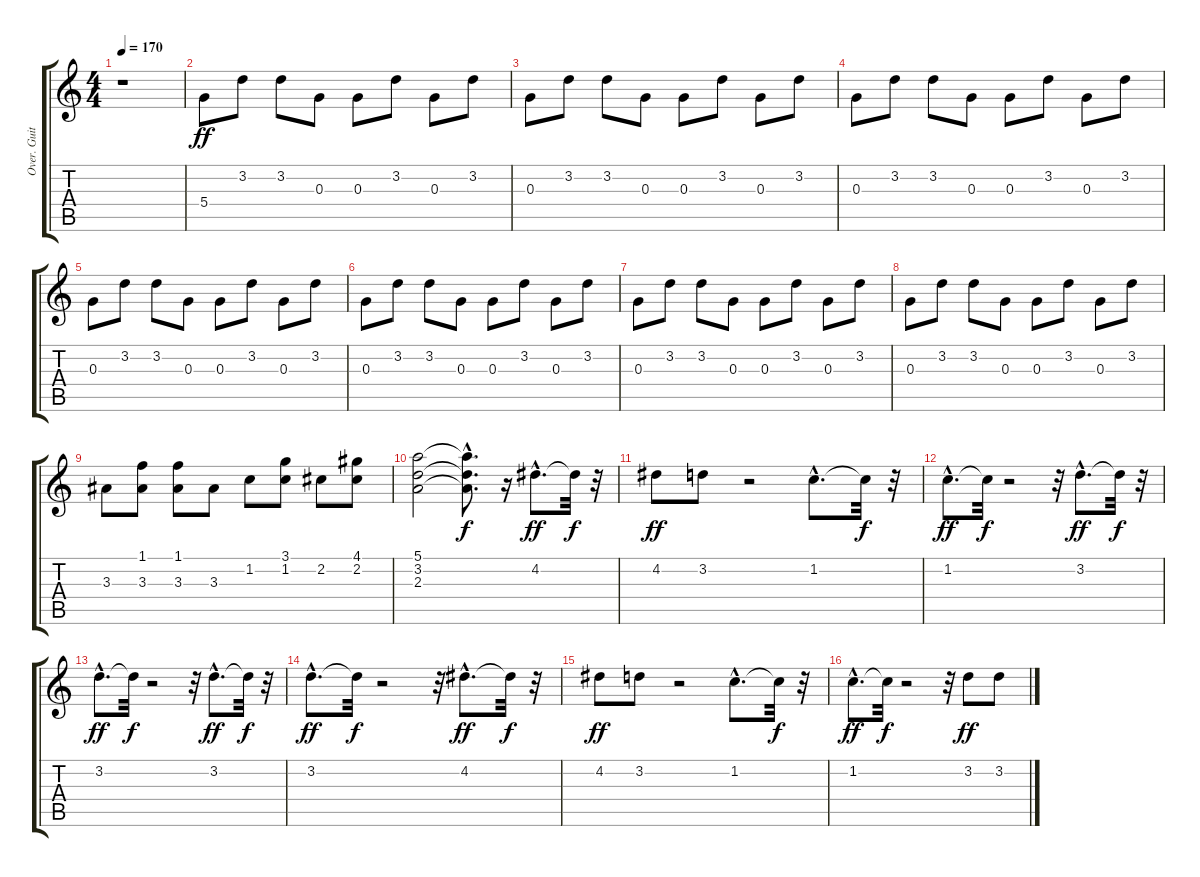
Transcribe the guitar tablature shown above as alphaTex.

\track ("Over. Guitar 1" "Over. Guit") {instrument overdrivenguitar}
\staff {score tabs}
\tuning (E4 B3 G3 D3 A2 E2) {hide}
\ts (4 4)
\tempo 170
\clef g2
\ks c
r.1{dy ff instrument overdrivenguitar} |
5.4.8 3.2.8 3.2.8 0.3.8 0.3.8 3.2.8 0.3.8 3.2.8 |
0.3.8 3.2.8 3.2.8 0.3.8 0.3.8 3.2.8 0.3.8 3.2.8 |
0.3.8 3.2.8 3.2.8 0.3.8 0.3.8 3.2.8 0.3.8 3.2.8 |
0.3.8 3.2.8 3.2.8 0.3.8 0.3.8 3.2.8 0.3.8 3.2.8 |
0.3.8 3.2.8 3.2.8 0.3.8 0.3.8 3.2.8 0.3.8 3.2.8 |
0.3.8 3.2.8 3.2.8 0.3.8 0.3.8 3.2.8 0.3.8 3.2.8 |
0.3.8 3.2.8 3.2.8 0.3.8 0.3.8 3.2.8 0.3.8 3.2.8 |
3.3.8 (1.1 3.3).8 (1.1 3.3).8 3.3.8 1.2.8 (3.1 1.2).8 2.2.8 (4.1 2.2).8 |
(5.1 3.2 2.3).2 (5.1{hac t} 3.2{hac t} 2.3{hac t}).8{d dy f} r.16 4.2{hac}.8{d dy ff} 4.2{t}.32{dy f} r.32 |
4.2.8{dy ff} 3.2.8 r.2 1.2{hac}.8{d} 1.2{t}.32{dy f} r.32 |
1.2{hac}.8{d dy ff} 1.2{t}.32{dy f} r.2 r.32 3.2{hac}.8{d dy ff} 3.2{t}.32{dy f} r.32 |
3.2{hac}.8{d dy ff} 3.2{t}.32{dy f} r.2 r.32 3.2{hac}.8{d dy ff} 3.2{t}.32{dy f} r.32 |
3.2{hac}.8{d dy ff} 3.2{t}.32{dy f} r.2 r.32 4.2{hac}.8{d dy ff} 4.2{t}.32{dy f} r.32 |
4.2.8{dy ff} 3.2.8 r.2 1.2{hac}.8{d} 1.2{t}.32{dy f} r.32 |
1.2{hac}.8{d dy ff} 1.2{t}.32{dy f} r.2 r.32 3.2.8{dy ff} 3.2.8
